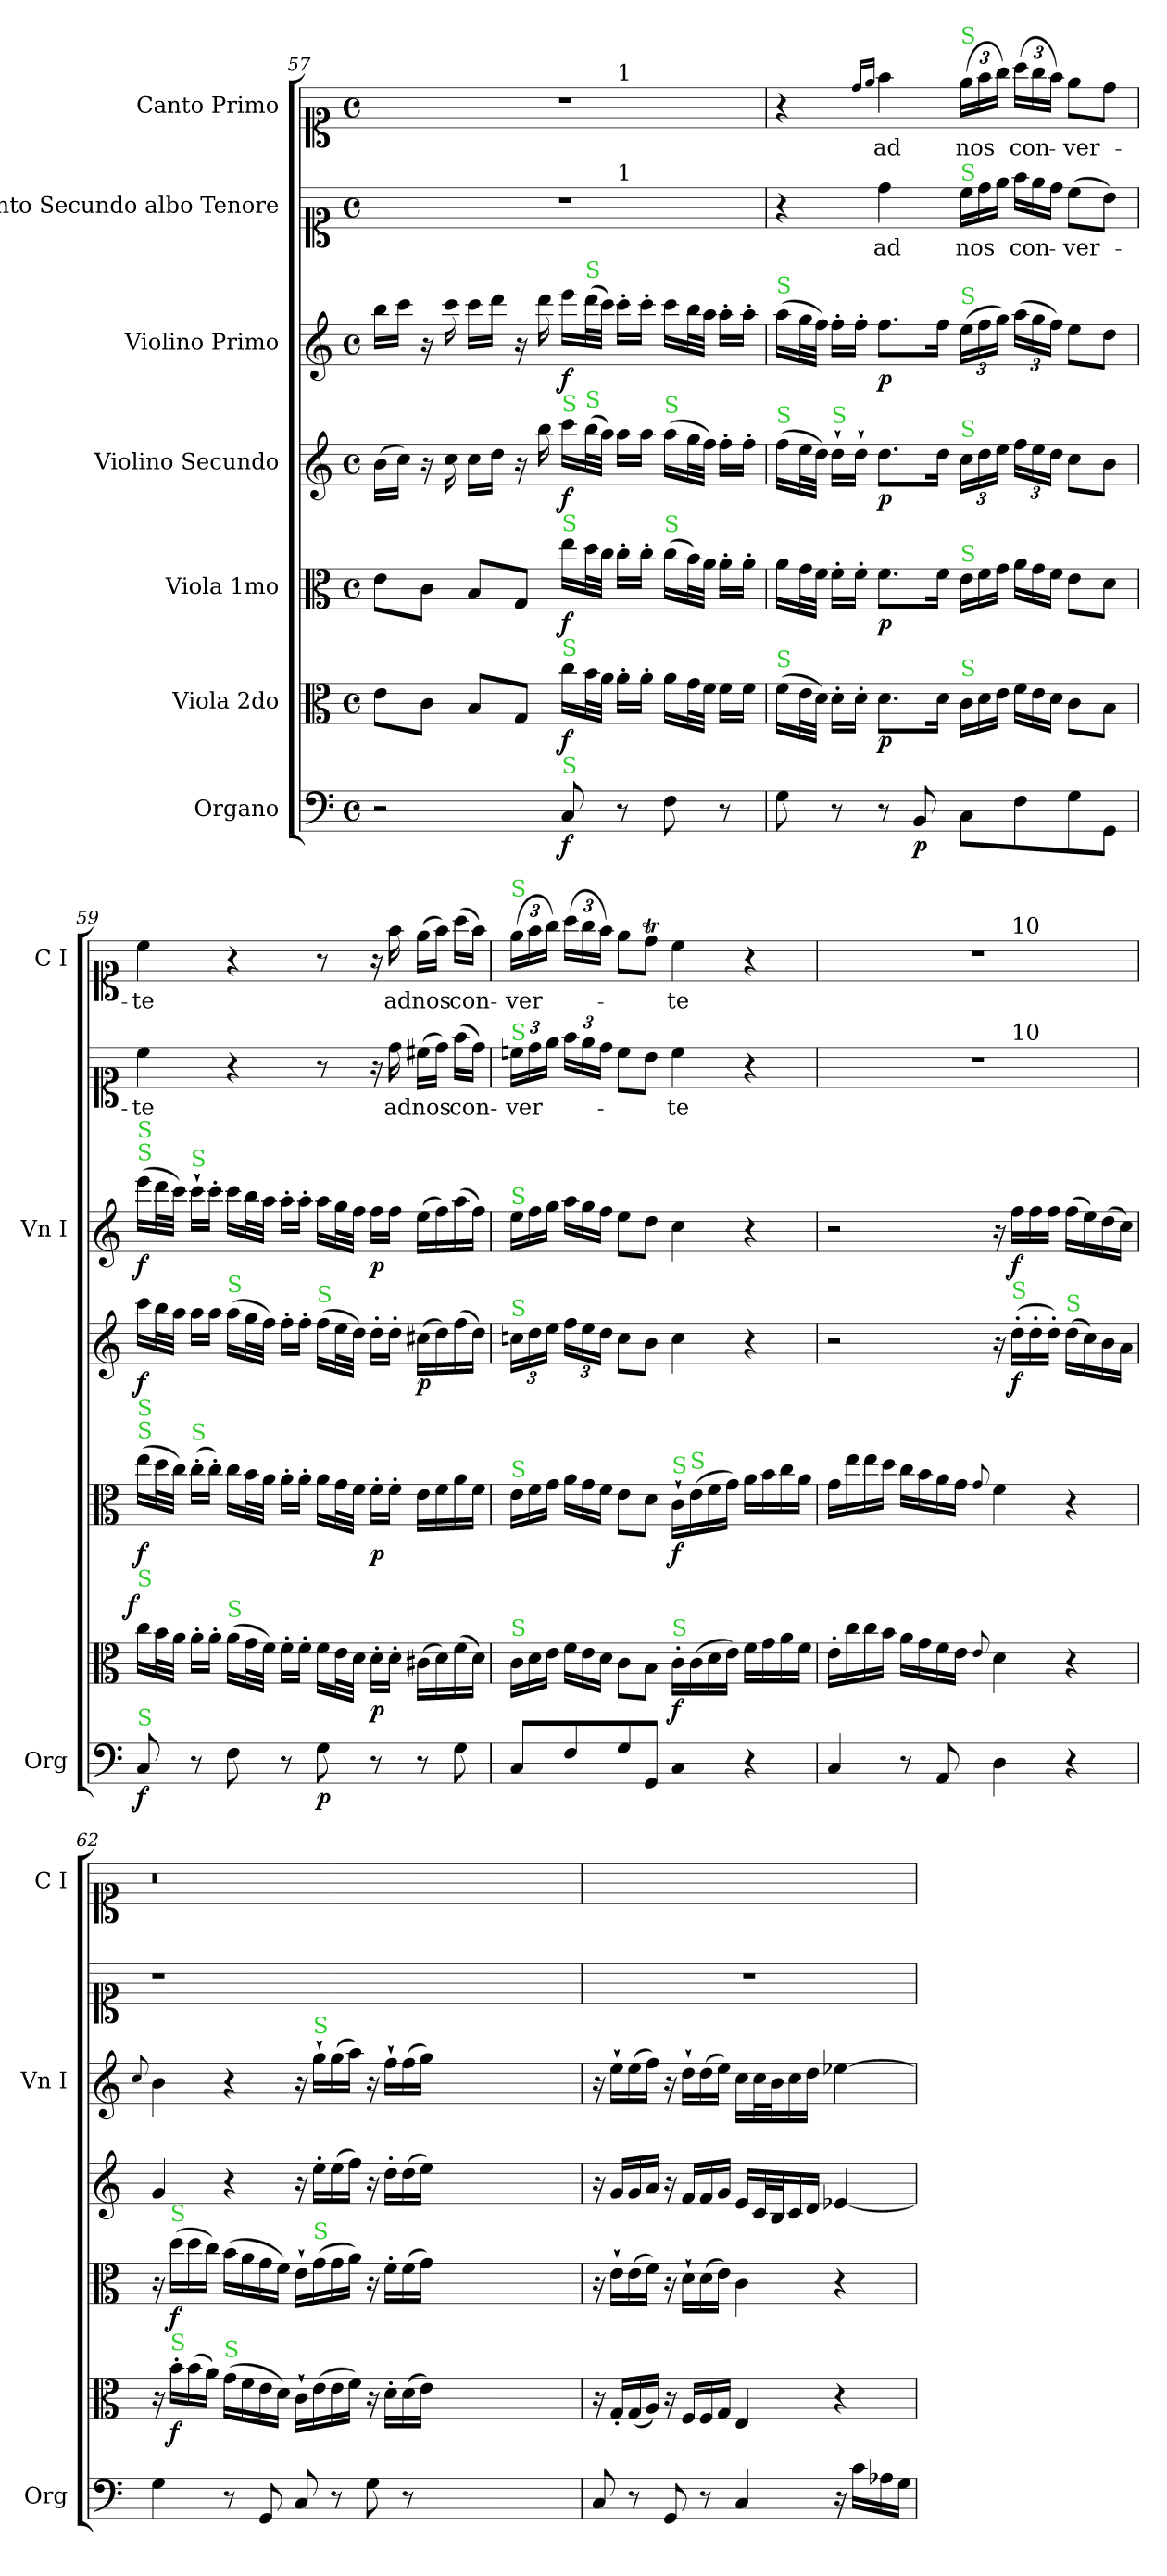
**kern	**dynam	**kern	**dynam	**kern	**dynam	**kern	**dynam	**kern	**dynam	**kern	**text	**kern	**text
*part7	*part7	*part6	*part6	*part5	*part5	*part4	*part4	*part3	*part3	*part2	*part2	*part1	*part1
*staff7	*staff7	*staff6	*staff6	*staff5	*staff5	*staff4	*staff4	*staff3	*staff3	*staff2	*staff2	*staff1	*staff1
*I"Organo	*	*I"Viola 2do	*	*I"Viola 1mo	*	*I"Violino Secundo	*	*I"Violino Primo	*	*I"Canto Secundo albo Tenore	*	*I"Canto Primo	*
*I'Org	*	*	*	*	*	*	*	*I'Vn I	*	*	*	*I'C I	*
*clefF4	*	*clefC3	*	*clefC3	*	*clefG2	*	*clefG2	*	*clefC1	*	*clefC1	*
*k[]	*	*k[]	*	*k[]	*	*k[]	*	*k[]	*	*k[]	*	*k[]	*
*C:	*	*C:	*	*C:	*	*C:	*	*C:	*	*C:	*	*C:	*
*M4/4	*	*M4/4	*	*M4/4	*	*M4/4	*	*M4/4	*	*M4/4	*	*M4/4	*
*met(c)	*	*met(c)	*	*met(c)	*	*met(c)	*	*met(c)	*	*met(c)	*	*met(c)	*
=57	=57	=57	=57	=57	=57	=57	=57	=57	=57	=57	=57	=57	=57
!	!	!	!	!	!	!	!	!	!	!	!	!LO:TX:a:color=limegreen:t=S	!
!	!	!	!	!	!	!	!	!	!	!LO:TX:a:color=limegreen:t=S	!	!	!
*	*	*	*	*	*	*	*	*	*	*^	*	*^	*
2r	.	8e\L	.	8e\L	.	(16b\LL	.	16bb\LL	.	1r	2ryy	.	1r	2ryy	.
.	.	.	.	.	.	16cc\JJ)	.	16ccc\JJ	.	.	.	.	.	.	.
.	.	8c\J	.	8c\J	.	16r	.	16r	.	.	.	.	.	.	.
.	.	.	.	.	.	16cc\	.	16ccc\	.	.	.	.	.	.	.
.	.	8B/L	.	8B/L	.	16cc\LL	.	16ccc\LL	.	.	.	.	.	.	.
.	.	.	.	.	.	16dd\JJ	.	16ddd\JJ	.	.	.	.	.	.	.
.	.	8G/J	.	8G/J	.	16r	.	16r	.	.	.	.	.	.	.
.	.	.	.	.	.	16bb\	.	16ddd\	.	.	.	.	.	.	.
!	!	!	!	!	!	!LO:TX:a:color=limegreen:t=S	!	!	!	!	!	!	!	!	!
!	!	!	!	!LO:TX:a:color=limegreen:t=S	!	!	!	!	!	!	!	!	!	!	!
!	!	!LO:TX:a:color=limegreen:t=S	!	!	!	!	!	!	!	!	!	!	!	!	!
!LO:TX:a:color=limegreen:t=S	!	!	!	!	!	!	!	!	!	!	!	!	!	!	!
!	!LO:DY:b	!	!LO:DY:b	!	!LO:DY:b	!	!LO:DY:b	!	!LO:DY:b	!	!	!	!	!	!
8C/	f	16cc\LL	f	16ee\LL	f	16ccc\LL	f	16eee\LL	f	.	8ryy	.	.	8ryy	.
!	!	!	!	!	!	!	!	!LO:TX:a:color=limegreen:t=S	!	!	!	!	!	!	!
!	!	!	!	!	!	!LO:TX:a:color=limegreen:t=S	!	!	!	!	!	!	!	!	!
.	.	32b\L	.	32dd\L	.	(32bb\L	.	(32ddd\L	.	.	.	.	.	.	.
.	.	32a\JJJ	.	32cc\JJJ	.	32aa\JJJ)	.	32ccc\JJJ)	.	.	.	.	.	.	.
!	!	!	!	!	!	!	!	!	!	!	!	!	!	!LO:TX:a:t=1	!
!	!	!	!	!	!	!	!	!	!	!	!LO:TX:a:t=1	!	!	!	!
8r	.	16a'\LL	.	16cc'\LL	.	16aa\LL	.	16ccc'\LL	.	.	4.ryy	.	.	4.ryy	.
.	.	16a'\JJ	.	16cc'\JJ	.	16aa\JJ	.	16ccc'\JJ	.	.	.	.	.	.	.
!	!	!	!	!	!	!LO:TX:a:color=limegreen:t=S	!	!	!	!	!	!	!	!	!
!	!	!	!	!LO:TX:a:color=limegreen:t=S	!	!	!	!	!	!	!	!	!	!	!
8F\	.	16a\LL	.	(16cc\LL	.	(16aa\LL	.	16ccc\LL	.	.	.	.	.	.	.
.	.	32g\L	.	32b\L)	.	32gg\L	.	32bb\L	.	.	.	.	.	.	.
.	.	32f\JJJ	.	32a\JJJ	.	32ff\JJJ)	.	32aa\JJJ	.	.	.	.	.	.	.
8r	.	16f\LL	.	16a'\LL	.	16ff'\LL	.	16aa'\LL	.	.	.	.	.	.	.
.	.	16f\JJ	.	16a'\JJ	.	16ff'\JJ	.	16aa'\JJ	.	.	.	.	.	.	.
=58	=58	=58	=58	=58	=58	=58	=58	=58	=58	=58	=58	=58	=58	=58	=58
!	!	!	!	!	!	!	!	!LO:TX:a:color=limegreen:t=S	!	!	!	!	!	!	!
!	!	!	!	!	!	!LO:TX:a:color=limegreen:t=S	!	!	!	!	!	!	!	!	!
!	!	!LO:TX:a:color=limegreen:t=S	!	!	!	!	!	!	!	!	!	!	!	!	!
*	*	*	*	*	*	*	*	*	*	*v	*v	*	*	*	*
*	*	*	*	*	*	*	*	*	*	*	*	*v	*v	*
8G\	.	(16f\LL	.	16a\LL	.	(16ff\LL	.	(16aa\LL	.	4r	.	4r	.
.	.	32e\L	.	32g\L	.	32ee\L	.	32gg\L	.	.	.	.	.
.	.	32d\JJJ)	.	32f\JJJ	.	32dd\JJJ)	.	32ff\JJJ)	.	.	.	.	.
!	!	!	!	!	!	!LO:TX:a:color=limegreen:t=S	!	!	!	!	!	!	!
8r	.	16d'\LL	.	16f'\LL	.	16dd`\LL	.	16ff'\LL	.	.	.	.	.
.	.	16d'\JJ	.	16f'\JJ	.	16dd`\JJ	.	16ff'\JJ	.	.	.	.	.
.	.	.	.	.	.	.	.	.	.	.	.	16qqdd/LL	.
.	.	.	.	.	.	.	.	.	.	.	.	16qqee/JJ	.
!	!	!	!LO:DY:b	!	!LO:DY:b	!	!LO:DY:b	!	!LO:DY:b	!	!	!	!
8r	.	8.d\L	p	8.f\L	p	8.dd\L	p	8.ff\L	p	4dd\	ad	4ff\	ad
!	!LO:DY:b	!	!	!	!	!	!	!	!	!	!	!	!
8BB/	p	.	.	.	.	.	.	.	.	.	.	.	.
.	.	16d\Jk	.	16f\Jk	.	16dd\Jk	.	16ff\Jk	.	.	.	.	.
*	*	*Xtuplet	*	*Xtuplet	*	*	*	*	*	*Xtuplet	*	*	*
!	!	!	!	!	!	!	!	!	!	!	!	!LO:TX:a:color=limegreen:t=S	!
!	!	!	!	!	!	!	!	!	!	!LO:TX:a:color=limegreen:t=S	!	!	!
!	!	!	!	!	!	!	!	!LO:TX:a:color=limegreen:t=S	!	!	!	!	!
!	!	!	!	!	!	!LO:TX:a:color=limegreen:t=S	!	!	!	!	!	!	!
!	!	!	!	!LO:TX:a:color=limegreen:t=S	!	!	!	!	!	!	!	!	!
!	!	!LO:TX:a:color=limegreen:t=S	!	!	!	!	!	!	!	!	!	!	!
8C\L	.	24c\LL	.	24e\LL	.	24cc\LL	.	(24ee\LL	.	24cc\LL	nos	(24ee\LL	nos
.	.	24d\	.	24f\	.	24dd\	.	24ff\	.	24dd\	.	24ff\	.
.	.	24e\JJ	.	24g\JJ	.	24ee\JJ	.	24gg\JJ)	.	24ee\JJ	.	24gg\JJ)	.
8F\	.	24f\LL	.	24a\LL	.	24ff\LL	.	(24aa\LL	.	24ff\LL	con-	(24aa\LL	con-
.	.	24e\	.	24g\	.	24ee\	.	24gg\	.	24ee\	.	24gg\	.
.	.	24d\JJ	.	24f\JJ	.	24dd\JJ	.	24ff\JJ)	.	24dd\JJ	.	24ff\JJ)	.
8G\	.	8c\L	.	8e\L	.	8cc\L	.	8ee\L	.	(8cc\L	-ver-	8ee\L	-ver-
8GG/J	.	8B\J	.	8d\J	.	8b\J	.	8dd\J	.	8b\J)	.	8dd\J	.
=59	=59	=59	=59	=59	=59	=59	=59	=59	=59	=59	=59	=59	=59
!	!	!	!	!	!	!	!	!LO:TX:a:color=limegreen:t=S	!	!	!	!	!
!	!	!	!	!	!	!	!	!LO:TX:a:color=limegreen:t=S	!	!	!	!	!
!	!	!	!	!LO:TX:a:color=limegreen:t=S	!	!	!	!	!	!	!	!	!
!	!	!	!	!LO:TX:a:color=limegreen:t=S	!	!	!	!	!	!	!	!	!
!	!	!LO:TX:a:color=limegreen:t=S	!	!	!	!	!	!	!	!	!	!	!
!LO:TX:a:color=limegreen:t=S	!	!	!	!	!	!	!	!	!	!	!	!	!
!	!LO:DY:b	!	!LO:DY:a:rj	!	!LO:DY:b	!	!LO:DY:b	!	!LO:DY:b	!	!	!	!
8C/	f	16cc\LL	f	(16ee\LL	f	16ccc\LL	f	(16eee\LL	f	4cc\	-te	4cc\	-te
.	.	32b\L	.	32dd\L	.	32bb\L	.	32ddd\L	.	.	.	.	.
.	.	32a\JJJ	.	32cc\JJJ)	.	32aa\JJJ	.	32ccc\JJJ)	.	.	.	.	.
!	!	!	!	!	!	!	!	!LO:TX:a:color=limegreen:t=S	!	!	!	!	!
!	!	!	!	!LO:TX:a:color=limegreen:t=S	!	!	!	!	!	!	!	!	!
8r	.	16a'\LL	.	(16cc'\LL	.	16aa\LL	.	16ccc`\LL	.	.	.	.	.
.	.	16a'\JJ	.	16cc'\JJ)	.	16aa\JJ	.	16ccc'\JJ	.	.	.	.	.
!	!	!	!	!	!	!LO:TX:a:color=limegreen:t=S	!	!	!	!	!	!	!
!	!	!LO:TX:a:color=limegreen:t=S	!	!	!	!	!	!	!	!	!	!	!
8F\	.	(16a\LL	.	16cc\LL	.	(16aa\LL	.	16ccc\LL	.	4r	.	4r	.
.	.	32g\L	.	32b\L	.	32gg\L	.	32bb\L	.	.	.	.	.
.	.	32f\JJJ)	.	32a\JJJ	.	32ff\JJJ)	.	32aa\JJJ	.	.	.	.	.
8r	.	16f'\LL	.	16a'\LL	.	16ff'\LL	.	16aa'\LL	.	.	.	.	.
.	.	16f'\JJ	.	16a'\JJ	.	16ff'\JJ	.	16aa'\JJ	.	.	.	.	.
!	!	!	!	!	!	!LO:TX:a:color=limegreen:t=S	!	!	!	!	!	!	!
!	!LO:DY:b	!	!	!	!	!	!	!	!	!	!	!	!
8G\	p	16f\LL	.	16a\LL	.	(16ff\LL	.	16aa\LL	.	8r	.	8r	.
.	.	32e\L	.	32g\L	.	32ee\L	.	32gg\L	.	.	.	.	.
.	.	32d\JJJ	.	32f\JJJ	.	32dd\JJJ)	.	32ff\JJJ	.	.	.	.	.
!	!	!	!LO:DY:b	!	!LO:DY:b	!	!	!	!LO:DY:b	!	!	!	!
8r	.	16d'\LL	p	16f'\LL	p	16dd'\LL	.	16ff\LL	p	16r	.	16r	.
.	.	16d'\JJ	.	16f'\JJ	.	16dd'\JJ	.	16ff\JJ	.	16dd\	ad	16ff\	ad
!	!	!	!	!	!	!	!LO:DY:b	!	!	!	!	!	!
8r	.	(16c#X\LL	.	16e\LL	.	(16cc#X\LL	p	(16ee\LL	.	(16cc#X\LL	nos	(16ee\LL	nos
.	.	16d\)	.	16f\	.	16dd\)	.	16ff\)	.	16dd\JJ)	.	16ff\JJ)	.
8G\	.	(16f\	.	16a\	.	(16ff\	.	(16aa\	.	(16ff\LL	con-	(16aa\LL	con-
.	.	16d\JJ)	.	16f\JJ	.	16dd\JJ)	.	16ff\JJ)	.	16dd\JJ)	.	16ff\JJ)	.
=60	=60	=60	=60	=60	=60	=60	=60	=60	=60	=60	=60	=60	=60
*	*	*	*	*	*	*	*	*Xtuplet	*	*tuplet	*	*	*
!	!	!	!	!	!	!	!	!	!	!	!	!LO:TX:a:color=limegreen:t=S	!
!	!	!	!	!	!	!	!	!	!	!LO:TX:a:color=limegreen:t=S	!	!	!
!	!	!	!	!	!	!	!	!LO:TX:a:color=limegreen:t=S	!	!	!	!	!
!	!	!	!	!	!	!LO:TX:a:color=limegreen:t=S	!	!	!	!	!	!	!
!	!	!	!	!LO:TX:a:color=limegreen:t=S	!	!	!	!	!	!	!	!	!
!	!	!LO:TX:a:color=limegreen:t=S	!	!	!	!	!	!	!	!	!	!	!
8C/L	.	24c\LL	.	24e\LL	.	24ccn\LL	.	24ee\LL	.	24ccn\LL	-ver-	(24ee\LL	-ver-
.	.	24d\	.	24f\	.	24dd\	.	24ff\	.	24dd\	.	24ff\	.
.	.	24e\JJ	.	24g\JJ	.	24ee\JJ	.	24gg\JJ	.	24ee\JJ	.	24gg\JJ)	.
8F/	.	24f\LL	.	24a\LL	.	24ff\LL	.	24aa\LL	.	24ff\LL	.	(24aa\LL	.
.	.	24e\	.	24g\	.	24ee\	.	24gg\	.	24ee\	.	24gg\	.
.	.	24d\JJ	.	24f\JJ	.	24dd\JJ	.	24ff\JJ	.	24dd\JJ	.	24ff\JJ)	.
8G/	.	8c\L	.	8e\L	.	8cc\L	.	8ee\L	.	8cc\L	.	8ee\L	.
8GG\J	.	8B\J	.	8d\J	.	8b\J	.	8dd\J	.	8b\J	.	8ddT\J	.
!	!	!	!	!LO:TX:a:color=limegreen:t=S	!	!	!	!	!	!	!	!	!
!	!	!LO:TX:a:color=limegreen:t=S	!	!	!	!	!	!	!	!	!	!	!
!	!	!	!LO:DY:b	!	!LO:DY:b	!	!	!	!	!	!	!	!
4C/	.	16c'\LL	f	16c`\LL	f	4cc\	.	4cc\	.	4cc\	-te	4cc\	-te
!	!	!	!	!LO:TX:a:color=limegreen:t=S	!	!	!	!	!	!	!	!	!
.	.	(16c\	.	(16e\	.	.	.	.	.	.	.	.	.
.	.	16d\	.	16f\	.	.	.	.	.	.	.	.	.
.	.	16e\JJ)	.	16g\JJ)	.	.	.	.	.	.	.	.	.
4r	.	16f\LL	.	16a\LL	.	4r	.	4r	.	4r	.	4r	.
.	.	16g\	.	16b\	.	.	.	.	.	.	.	.	.
.	.	16a\	.	16cc\	.	.	.	.	.	.	.	.	.
.	.	16f\JJ	.	16a\JJ	.	.	.	.	.	.	.	.	.
=61	=61	=61	=61	=61	=61	=61	=61	=61	=61	=61	=61	=61	=61
!	!	!	!	!	!	!	!	!	!	!	!	!LO:TX:a:color=limegreen:t=S	!
!	!	!	!	!	!	!	!	!	!	!LO:TX:a:color=limegreen:t=S	!	!	!
*	*	*	*	*	*	*	*	*	*	*^	*	*^	*
4C/	.	16e'\LL	.	16g\LL	.	2r	.	2r	.	1r	2ryy	.	1r	2ryy	.
.	.	16cc\	.	16ee\	.	.	.	.	.	.	.	.	.	.	.
.	.	16cc\	.	16ee\	.	.	.	.	.	.	.	.	.	.	.
.	.	16b\JJ	.	16dd\JJ	.	.	.	.	.	.	.	.	.	.	.
8r	.	16a\LL	.	16cc\LL	.	.	.	.	.	.	.	.	.	.	.
.	.	16g\	.	16b\	.	.	.	.	.	.	.	.	.	.	.
8AA/	.	16f\	.	16a\	.	.	.	.	.	.	.	.	.	.	.
.	.	16e\JJ	.	16g\JJ	.	.	.	.	.	.	.	.	.	.	.
.	.	8qqe/	.	8qqg/	.	.	.	.	.	.	.	.	.	.	.
4D\	.	4d\	.	4f\	.	16r	.	16r	.	.	16ryy	.	.	16ryy	.
!	!	!	!	!	!	!	!	!	!	!	!	!	!	!LO:TX:a:t=10	!
!	!	!	!	!	!	!	!	!	!	!	!LO:TX:a:t=10	!	!	!	!
!	!	!	!	!	!	!LO:TX:a:color=limegreen:t=S	!	!	!	!	!	!	!	!	!
!	!	!	!	!	!	!	!LO:DY:b	!	!LO:DY:b	!	!	!	!	!	!
.	.	.	.	.	.	(16dd'\LL	f	16ff\LL	f	.	4..ryy	.	.	4..ryy	.
.	.	.	.	.	.	16dd'\	.	16ff\	.	.	.	.	.	.	.
.	.	.	.	.	.	16dd'\JJ)	.	16ff\JJ	.	.	.	.	.	.	.
!	!	!	!	!	!	!LO:TX:a:color=limegreen:t=S	!	!	!	!	!	!	!	!	!
4r	.	4r	.	4r	.	(16dd\LL	.	(16ff\LL	.	.	.	.	.	.	.
.	.	.	.	.	.	16cc\)	.	16ee\)	.	.	.	.	.	.	.
.	.	.	.	.	.	16b\	.	(16dd\	.	.	.	.	.	.	.
.	.	.	.	.	.	16a\JJ	.	16cc\JJ)	.	.	.	.	.	.	.
*	*	*	*	*	*	*	*	*	*	*v	*v	*	*	*	*
*	*	*	*	*	*	*	*	*	*	*	*	*v	*v	*
=62	=62	=62	=62	=62	=62	=62	=62	=62	=62	=62	=62	=62	=62
.	.	.	.	.	.	.	.	8qqcc/	.	.	.	.	.
4G\	.	16r	.	16r	.	4g/	.	4b\	.	1r	.	0.r	.
!	!	!	!	!LO:TX:a:color=limegreen:t=S	!	!	!	!	!	!	!	!	!
!	!	!LO:TX:a:color=limegreen:t=S	!	!	!	!	!	!	!	!	!	!	!
!	!	!	!LO:DY:b	!	!LO:DY:b	!	!	!	!	!	!	!	!
.	.	16b'\LL	f	(16dd\LL	f	.	.	.	.	.	.	.	.
.	.	(16b\	.	16dd\	.	.	.	.	.	.	.	.	.
.	.	16a\JJ)	.	16cc\JJ)	.	.	.	.	.	.	.	.	.
!	!	!LO:TX:a:color=limegreen:t=S	!	!	!	!	!	!	!	!	!	!	!
8r	.	(16g\LL	.	(16b\LL	.	4r	.	4r	.	.	.	.	.
.	.	16f\	.	16a\	.	.	.	.	.	.	.	.	.
8GG/	.	16e\	.	16g\	.	.	.	.	.	.	.	.	.
.	.	16d\JJ)	.	16f\JJ)	.	.	.	.	.	.	.	.	.
8C/	.	16c`\LL	.	16e`\LL	.	16r	.	16r	.	.	.	.	.
!	!	!	!	!	!	!	!	!LO:TX:a:color=limegreen:t=S	!	!	!	!	!
!	!	!	!	!LO:TX:a:color=limegreen:t=S	!	!	!	!	!	!	!	!	!
.	.	(16e\	.	(16g\	.	16ee'\LL	.	16gg`\LL	.	.	.	.	.
8r	.	16e\	.	16g\	.	(16ee\	.	(16gg\	.	.	.	.	.
.	.	16f\JJ)	.	16a\JJ)	.	16ff\JJ)	.	16aa\JJ)	.	.	.	.	.
8G\	.	16r	.	16r	.	16r	.	16r	.	.	.	.	.
.	.	16d'\LL	.	16f'\LL	.	16dd'\LL	.	16ff`\LL	.	.	.	.	.
8r	.	(16d\	.	(16f\	.	(16dd\	.	(16ff\	.	.	.	.	.
.	.	16e\JJ)	.	16g\JJ)	.	16ee\JJ)	.	16gg\JJ)	.	.	.	.	.
0ryy	.	0ryy	.	0ryy	.	0ryy	.	0ryy	.	0ryy	.	.	.
=63	=63	=63	=63	=63	=63	=63	=63	=63	=63	=63	=63	=63	=63
8C/	.	16r	.	16r	.	16r	.	16r	.	1r	.	1ryy	.
.	.	16G'/LL	.	16e`\LL	.	16g/LL	.	16ee`\LL	.	.	.	.	.
8r	.	(16G/	.	(16e\	.	16g/	.	(16ee\	.	.	.	.	.
.	.	16A/JJ)	.	16f\JJ)	.	16a/JJ	.	16ff\JJ)	.	.	.	.	.
8GG/	.	16r	.	16r	.	16r	.	16r	.	.	.	.	.
.	.	16F/LL	.	16d`\LL	.	16f/LL	.	16dd`\LL	.	.	.	.	.
8r	.	16F/	.	(16d\	.	16f/	.	(16dd\	.	.	.	.	.
.	.	16G/JJ	.	16e\JJ)	.	16g/JJ	.	16ee\JJ)	.	.	.	.	.
4C/	.	4E/	.	4c\	.	16e/LL	.	16cc\LL	.	.	.	.	.
.	.	.	.	.	.	32c/L	.	32cc\L	.	.	.	.	.
.	.	.	.	.	.	32B/J	.	32b\J	.	.	.	.	.
.	.	.	.	.	.	16c/	.	16cc\	.	.	.	.	.
.	.	.	.	.	.	16d/JJ	.	16dd\JJ	.	.	.	.	.
16r	.	4r	.	4r	.	[4e-X/	.	[4ee-X\	.	.	.	.	.
16c\LL	.	.	.	.	.	.	.	.	.	.	.	.	.
16A-X\	.	.	.	.	.	.	.	.	.	.	.	.	.
16G\JJ	.	.	.	.	.	.	.	.	.	.	.	.	.
=	=	=	=	=	=	=	=	=	=	=	=	=	=
*-	*-	*-	*-	*-	*-	*-	*-	*-	*-	*-	*-	*-	*-
